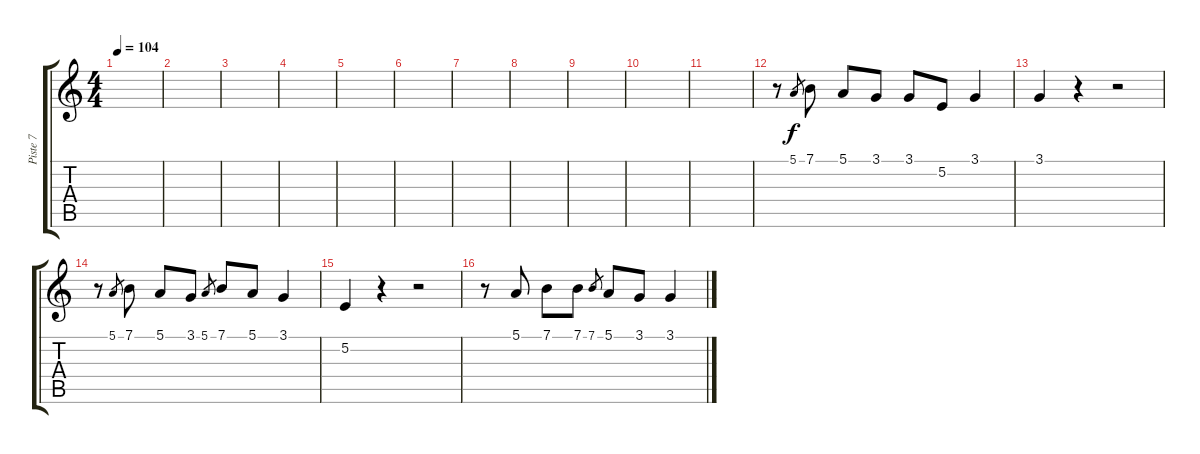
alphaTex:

\track ("Piste 7" "Piste 7") {instrument electricgrandpiano}
\staff {score tabs}
\tuning (E4 B3 G3 D3 A2 E2) {hide}
\ts (4 4)
\tempo 104
\clef g2
\ks c
|
|
|
|
|
|
|
|
|
|
|
r.8 5.1.8{gr} 7.1.8 5.1.8 3.1.8 3.1.8 5.2.8 3.1.4 |
3.1.4 r.4 r.2 |
r.8 5.1.8{gr} 7.1.8 5.1.8 3.1.8 5.1.8{gr} 7.1.8 5.1.8 3.1.4 |
5.2.4 r.4 r.2 |
r.8 5.1.8 7.1.8 7.1.8 7.1.8{gr} 5.1.8 3.1.8 3.1.4
